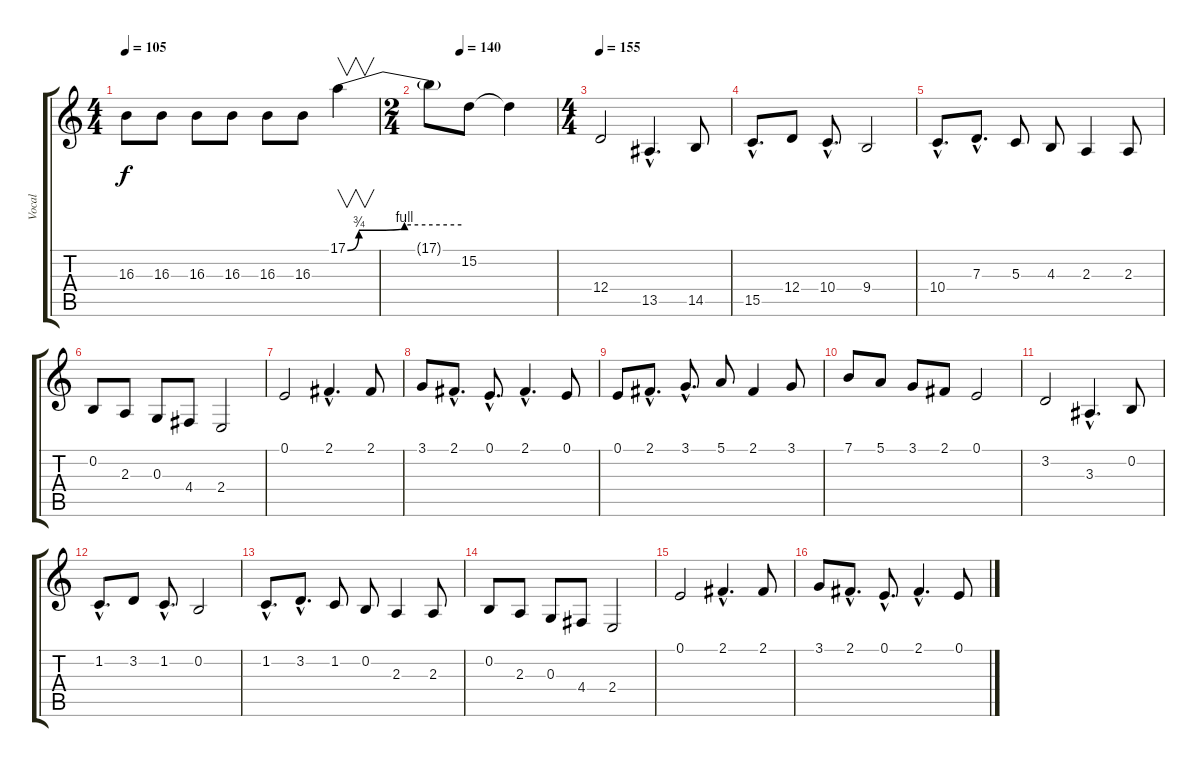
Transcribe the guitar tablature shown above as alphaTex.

\track ("Vocal" "Vocal") {instrument lead5charang}
\staff {score tabs}
\tuning (E4 B3 G3 D3 A2 E2) {hide}
\ts (4 4)
\tempo 105
\clef g2
\ks c
16.3.8{dy f} 16.3.8 16.3.8 16.3.8 16.3.8 16.3.8 17.1{be (custom 0 0 6 3 30 4 60 4)}.4{v} |
\ts (2 4)
\tempo (140 0.25)
17.1{t}.8 15.2.8 15.2{t}.4 |
\ts (4 4)
\tempo 155
12.4.2 13.5{hac}.4{d} 14.5.8 |
15.5{hac}.8{d} 12.4.8 10.4{hac}.8{d} 9.4.2 |
10.4{hac}.8{d} 7.3{hac}.8{d} 5.3.8 4.3.8 2.3.4 2.3.8 |
0.2.8 2.3.8 0.3.8 4.4.8 2.4.2 |
0.1.2 2.1{hac}.4{d} 2.1.8 |
3.1.8 2.1{hac}.8{d} 0.1{hac}.8{d} 2.1{hac}.4{d} 0.1.8 |
0.1.8 2.1{hac}.8{d} 3.1{hac}.8{d} 5.1.8 2.1.4 3.1.8 |
7.1.8 5.1.8 3.1.8 2.1.8 0.1.2 |
3.2.2 3.3{hac}.4{d} 0.2.8 |
1.2{hac}.8{d} 3.2.8 1.2{hac}.8{d} 0.2.2 |
1.2{hac}.8{d} 3.2{hac}.8{d} 1.2.8 0.2.8 2.3.4 2.3.8 |
0.2.8 2.3.8 0.3.8 4.4.8 2.4.2 |
0.1.2 2.1{hac}.4{d} 2.1.8 |
3.1.8 2.1{hac}.8{d} 0.1{hac}.8{d} 2.1{hac}.4{d} 0.1.8
